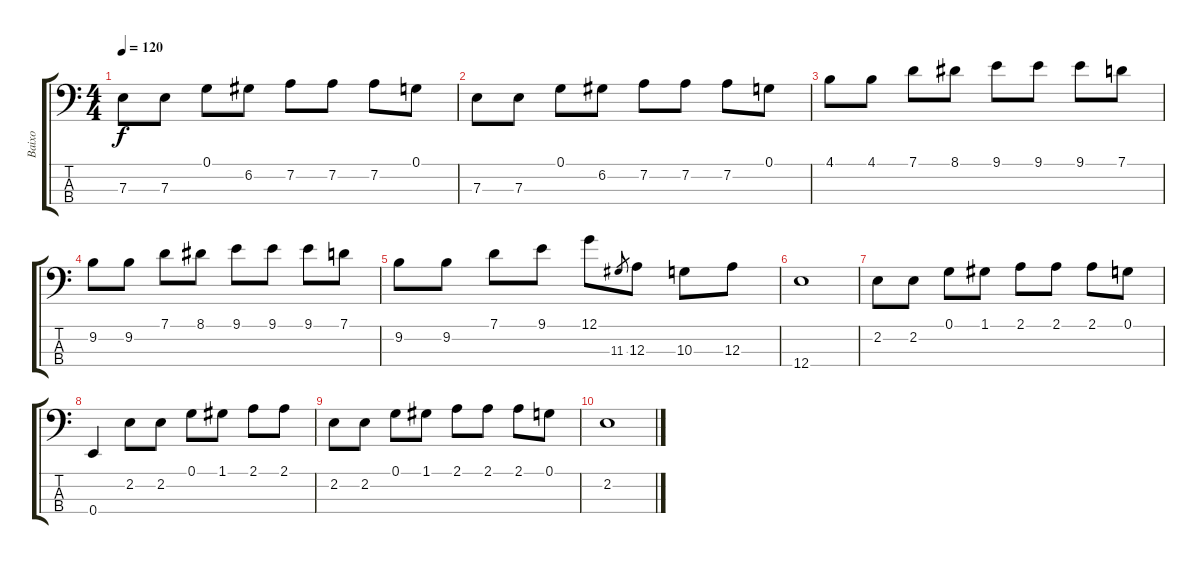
\track ("Baixo" "Baixo") {instrument electricbassfinger}
\staff {score tabs}
\tuning (G2 D2 A1 E1) {hide}
\ts (4 4)
\tempo 120
\clef f4
\ks c
7.3.8{dy f} 7.3.8 0.1.8 6.2.8 7.2.8 7.2.8 7.2.8 0.1.8 |
7.3.8 7.3.8 0.1.8 6.2.8 7.2.8 7.2.8 7.2.8 0.1.8 |
4.1.8 4.1.8 7.1.8 8.1.8 9.1.8 9.1.8 9.1.8 7.1.8 |
9.2.8 9.2.8 7.1.8 8.1.8 9.1.8 9.1.8 9.1.8 7.1.8 |
9.2.8 9.2.8 7.1.8 9.1.8 12.1.8 11.3.8{gr} 12.3.8 10.3.8 12.3.8 |
12.4.1 |
2.2.8 2.2.8 0.1.8 1.1.8 2.1.8 2.1.8 2.1.8 0.1.8 |
0.4.4 2.2.8 2.2.8 0.1.8 1.1.8 2.1.8 2.1.8 |
2.2.8 2.2.8 0.1.8 1.1.8 2.1.8 2.1.8 2.1.8 0.1.8 |
2.2.1
